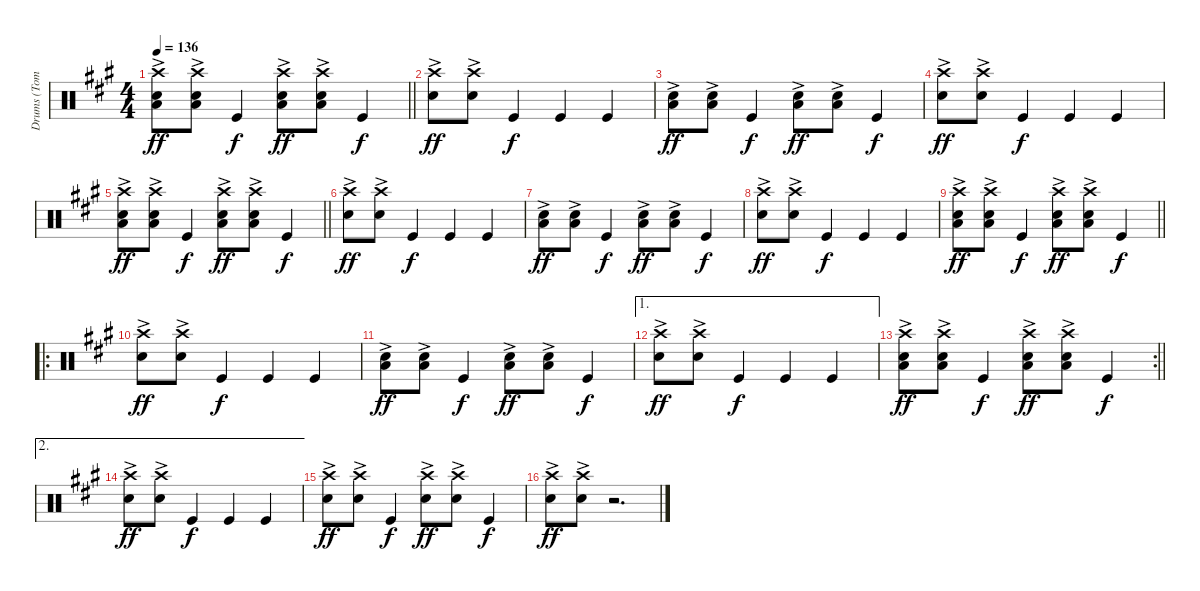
\track ("Drums (Tommy Aldridge)" "Drums (Tom") {instrument percussion}
\staff {score}
\articulation defaults
\ts (4 4)
\tempo 136
\clef neutral
\barLineRight lightlight
\ks a
("Crash high (hit)" "Snare (hit) 2"{ac} "Low Floor Tom (hit)"{ac}).8{dy ff} ("Crash high (hit)" "Snare (hit) 2"{ac} "Low Floor Tom (hit)"{ac}).8 "Kick (hit)".4{dy f} ("Crash high (hit)" "Snare (hit) 2"{ac} "Low Floor Tom (hit)"{ac}).8{dy ff} ("Crash high (hit)" "Snare (hit) 2"{ac} "Low Floor Tom (hit)"{ac}).8 "Kick (hit)".4{dy f} |
("Crash high (hit)"{ac} "Snare (hit) 2"{ac}).8{dy ff} ("Crash high (hit)"{ac} "Snare (hit) 2"{ac}).8 "Kick (hit)".4{dy f} "Kick (hit)".4 "Kick (hit)".4 |
("Snare (hit) 2"{ac} "Low Floor Tom (hit)"{ac}).8{dy ff} ("Snare (hit) 2"{ac} "Low Floor Tom (hit)"{ac}).8 "Kick (hit)".4{dy f} ("Snare (hit) 2"{ac} "Low Floor Tom (hit)"{ac}).8{dy ff} ("Snare (hit) 2"{ac} "Low Floor Tom (hit)"{ac}).8 "Kick (hit)".4{dy f} |
("Crash high (hit)"{ac} "Snare (hit) 2"{ac}).8{dy ff} ("Crash high (hit)"{ac} "Snare (hit) 2"{ac}).8 "Kick (hit)".4{dy f} "Kick (hit)".4 "Kick (hit)".4 |
\barLineRight lightlight
("Crash high (hit)" "Snare (hit) 2"{ac} "Low Floor Tom (hit)"{ac}).8{dy ff} ("Crash high (hit)" "Snare (hit) 2"{ac} "Low Floor Tom (hit)"{ac}).8 "Kick (hit)".4{dy f} ("Crash high (hit)" "Snare (hit) 2"{ac} "Low Floor Tom (hit)"{ac}).8{dy ff} ("Crash high (hit)" "Snare (hit) 2"{ac} "Low Floor Tom (hit)"{ac}).8 "Kick (hit)".4{dy f} |
("Crash high (hit)"{ac} "Snare (hit) 2"{ac}).8{dy ff} ("Crash high (hit)"{ac} "Snare (hit) 2"{ac}).8 "Kick (hit)".4{dy f} "Kick (hit)".4 "Kick (hit)".4 |
("Snare (hit) 2"{ac} "Low Floor Tom (hit)"{ac}).8{dy ff} ("Snare (hit) 2"{ac} "Low Floor Tom (hit)"{ac}).8 "Kick (hit)".4{dy f} ("Snare (hit) 2"{ac} "Low Floor Tom (hit)"{ac}).8{dy ff} ("Snare (hit) 2"{ac} "Low Floor Tom (hit)"{ac}).8 "Kick (hit)".4{dy f} |
("Crash high (hit)"{ac} "Snare (hit) 2"{ac}).8{dy ff} ("Crash high (hit)"{ac} "Snare (hit) 2"{ac}).8 "Kick (hit)".4{dy f} "Kick (hit)".4 "Kick (hit)".4 |
\barLineRight lightlight
("Crash high (hit)" "Snare (hit) 2"{ac} "Low Floor Tom (hit)"{ac}).8{dy ff} ("Crash high (hit)" "Snare (hit) 2"{ac} "Low Floor Tom (hit)"{ac}).8 "Kick (hit)".4{dy f} ("Crash high (hit)" "Snare (hit) 2"{ac} "Low Floor Tom (hit)"{ac}).8{dy ff} ("Crash high (hit)" "Snare (hit) 2"{ac} "Low Floor Tom (hit)"{ac}).8 "Kick (hit)".4{dy f} |
\ro
("Crash high (hit)"{ac} "Snare (hit) 2"{ac}).8{dy ff} ("Crash high (hit)"{ac} "Snare (hit) 2"{ac}).8 "Kick (hit)".4{dy f} "Kick (hit)".4 "Kick (hit)".4 |
("Snare (hit) 2"{ac} "Low Floor Tom (hit)"{ac}).8{dy ff} ("Snare (hit) 2"{ac} "Low Floor Tom (hit)"{ac}).8 "Kick (hit)".4{dy f} ("Snare (hit) 2"{ac} "Low Floor Tom (hit)"{ac}).8{dy ff} ("Snare (hit) 2"{ac} "Low Floor Tom (hit)"{ac}).8 "Kick (hit)".4{dy f} |
\ae 1
("Crash high (hit)"{ac} "Snare (hit) 2"{ac}).8{dy ff} ("Crash high (hit)"{ac} "Snare (hit) 2"{ac}).8 "Kick (hit)".4{dy f} "Kick (hit)".4 "Kick (hit)".4 |
\rc 2
\barLineRight lightlight
("Crash high (hit)" "Snare (hit) 2"{ac} "Low Floor Tom (hit)"{ac}).8{dy ff} ("Crash high (hit)" "Snare (hit) 2"{ac} "Low Floor Tom (hit)"{ac}).8 "Kick (hit)".4{dy f} ("Crash high (hit)" "Snare (hit) 2"{ac} "Low Floor Tom (hit)"{ac}).8{dy ff} ("Crash high (hit)" "Snare (hit) 2"{ac} "Low Floor Tom (hit)"{ac}).8 "Kick (hit)".4{dy f} |
\ae 2
("Crash high (hit)"{ac} "Snare (hit) 2"{ac}).8{dy ff} ("Crash high (hit)"{ac} "Snare (hit) 2"{ac}).8 "Kick (hit)".4{dy f} "Kick (hit)".4 "Kick (hit)".4 |
("Snare (hit) 2"{ac} "Crash high (hit)"{ac}).8{dy ff} ("Snare (hit) 2"{ac} "Crash high (hit)"{ac}).8 "Kick (hit)".4{dy f} ("Snare (hit) 2"{ac} "Crash high (hit)"{ac}).8{dy ff} ("Snare (hit) 2"{ac} "Crash high (hit)"{ac}).8 "Kick (hit)".4{dy f} |
("Crash high (hit)"{ac} "Snare (hit) 2"{ac}).8{dy ff} ("Crash high (hit)"{ac} "Snare (hit) 2"{ac}).8 r.2{d}
